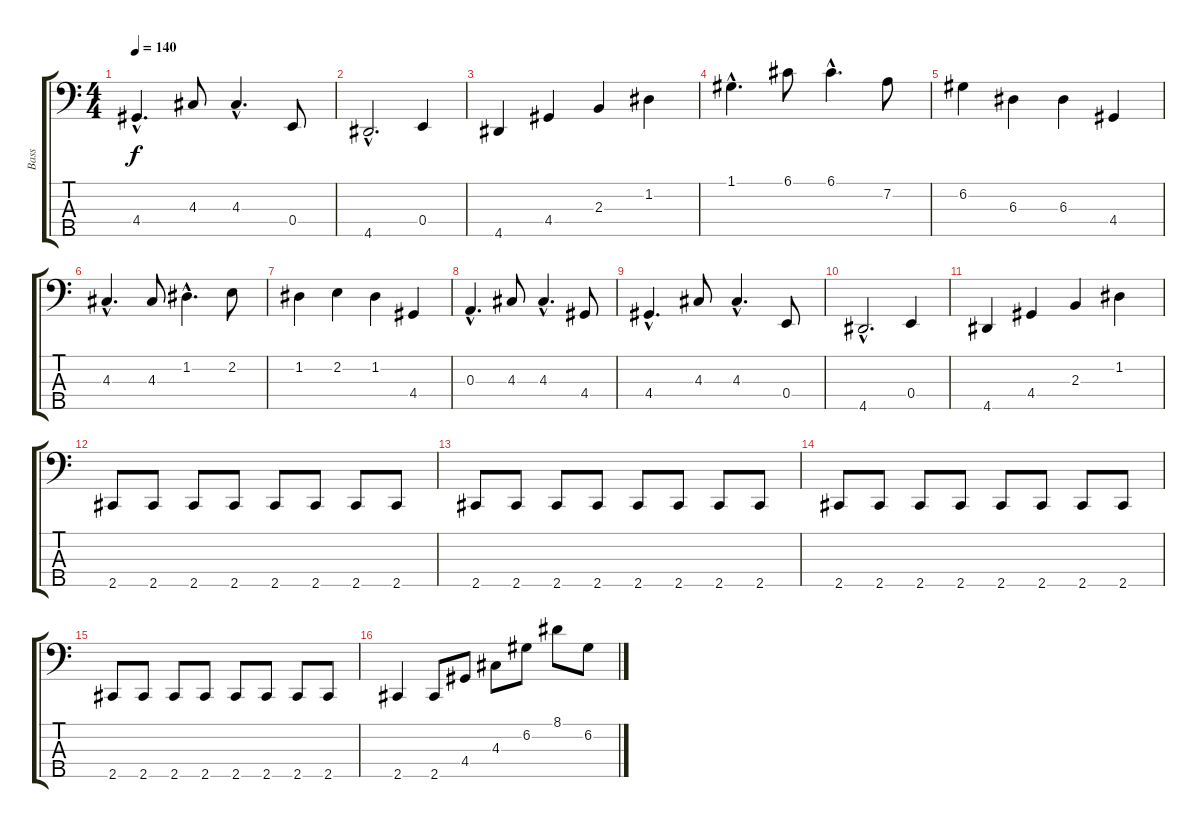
\track ("Bass" "Bass") {instrument electricbassfinger}
\staff {score tabs}
\tuning (G2 D2 A1 E1 B0) {hide}
\ts (4 4)
\tempo 140
\clef f4
\ks c
4.4{hac}.4{d dy f} 4.3.8 4.3{hac}.4{d} 0.4.8 |
4.5{hac}.2{d} 0.4.4 |
4.5.4 4.4.4 2.3.4 1.2.4 |
1.1{hac}.4{d} 6.1.8 6.1{hac}.4{d} 7.2.8 |
6.2.4 6.3.4 6.3.4 4.4.4 |
4.3{hac}.4{d} 4.3.8 1.2{hac}.4{d} 2.2.8 |
1.2.4 2.2.4 1.2.4 4.4.4 |
0.3{hac}.4{d} 4.3.8 4.3{hac}.4{d} 4.4.8 |
4.4{hac}.4{d} 4.3.8 4.3{hac}.4{d} 0.4.8 |
4.5{hac}.2{d} 0.4.4 |
4.5.4 4.4.4 2.3.4 1.2.4 |
2.5.8 2.5.8 2.5.8 2.5.8 2.5.8 2.5.8 2.5.8 2.5.8 |
2.5.8 2.5.8 2.5.8 2.5.8 2.5.8 2.5.8 2.5.8 2.5.8 |
2.5.8 2.5.8 2.5.8 2.5.8 2.5.8 2.5.8 2.5.8 2.5.8 |
2.5.8 2.5.8 2.5.8 2.5.8 2.5.8 2.5.8 2.5.8 2.5.8 |
2.5.4 2.5.8 4.4.8 4.3.8 6.2.8 8.1.8 6.2.8
